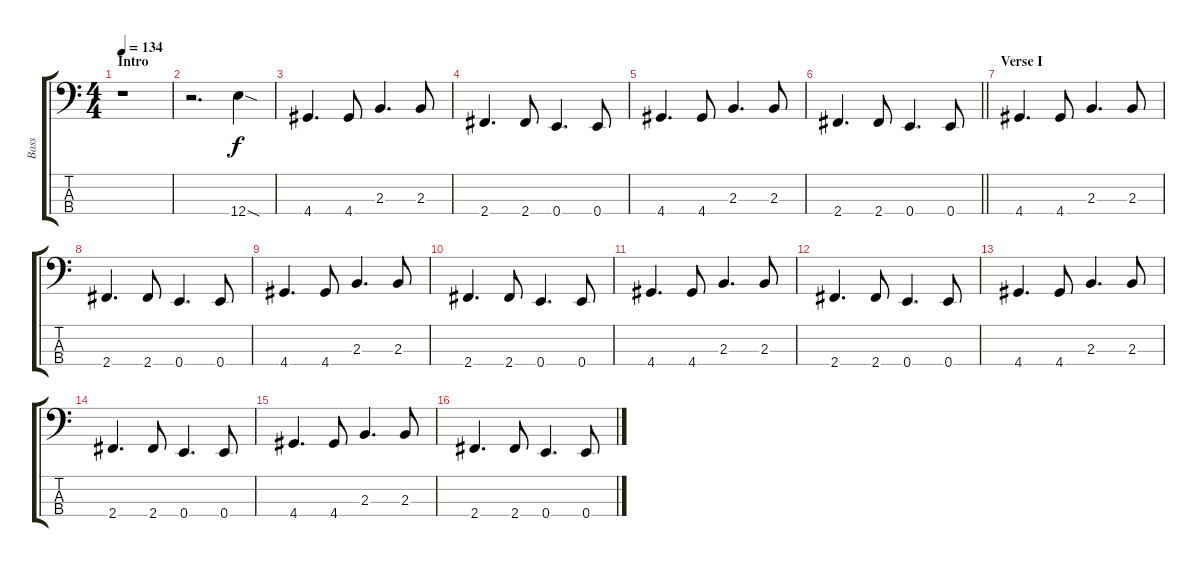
\track ("Bass" "Bass") {instrument electricbassfinger}
\staff {score tabs}
\tuning (G2 D2 A1 E1) {hide}
\ts (4 4)
\section ("" "Intro")
\tempo 134
\clef f4
\ks c
r.1{dy f instrument electricbassfinger} |
r.2{d} 12.4{sod}.4 |
4.4.4{d} 4.4.8 2.3.4{d} 2.3.8 |
2.4.4{d} 2.4.8 0.4.4{d} 0.4.8 |
4.4.4{d} 4.4.8 2.3.4{d} 2.3.8 |
\barLineRight lightlight
2.4.4{d} 2.4.8 0.4.4{d} 0.4.8 |
\section ("" "Verse I")
4.4.4{d} 4.4.8 2.3.4{d} 2.3.8 |
2.4.4{d} 2.4.8 0.4.4{d} 0.4.8 |
4.4.4{d} 4.4.8 2.3.4{d} 2.3.8 |
2.4.4{d} 2.4.8 0.4.4{d} 0.4.8 |
4.4.4{d} 4.4.8 2.3.4{d} 2.3.8 |
2.4.4{d} 2.4.8 0.4.4{d} 0.4.8 |
4.4.4{d} 4.4.8 2.3.4{d} 2.3.8 |
2.4.4{d} 2.4.8 0.4.4{d} 0.4.8 |
4.4.4{d} 4.4.8 2.3.4{d} 2.3.8 |
2.4.4{d} 2.4.8 0.4.4{d} 0.4.8
